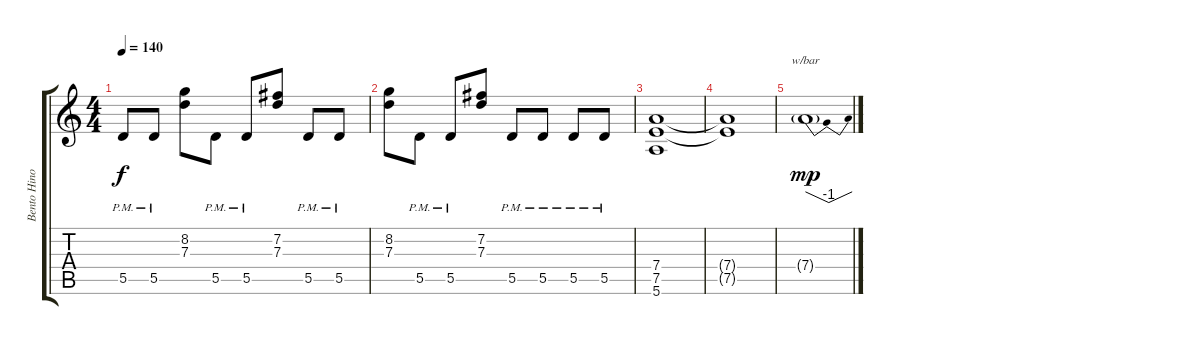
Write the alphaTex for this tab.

\track ("Bento Hinoto (Guitarra)" "Bento Hino") {instrument distortionguitar}
\staff {score tabs}
\tuning (E4 B3 G3 D3 A2 E2) {hide}
\ts (4 4)
\tempo 140
\clef g2
\ks c
5.5{pm}.8{dy f} 5.5{pm}.8 (8.2 7.3).8 5.5{pm}.8 5.5{pm}.8 (7.2 7.3).8 5.5{pm}.8 5.5{pm}.8 |
(8.2 7.3).8 5.5{pm}.8 5.5{pm}.8 (7.2 7.3).8 5.5{pm}.8 5.5{pm}.8 5.5{pm}.8 5.5{pm}.8 |
(7.4 7.5 5.6).1 |
(7.4{t} 7.5{t}).1 |
7.4{g}.1{tbe (dip default 0 0 30 -4 60 0) dy mp}
